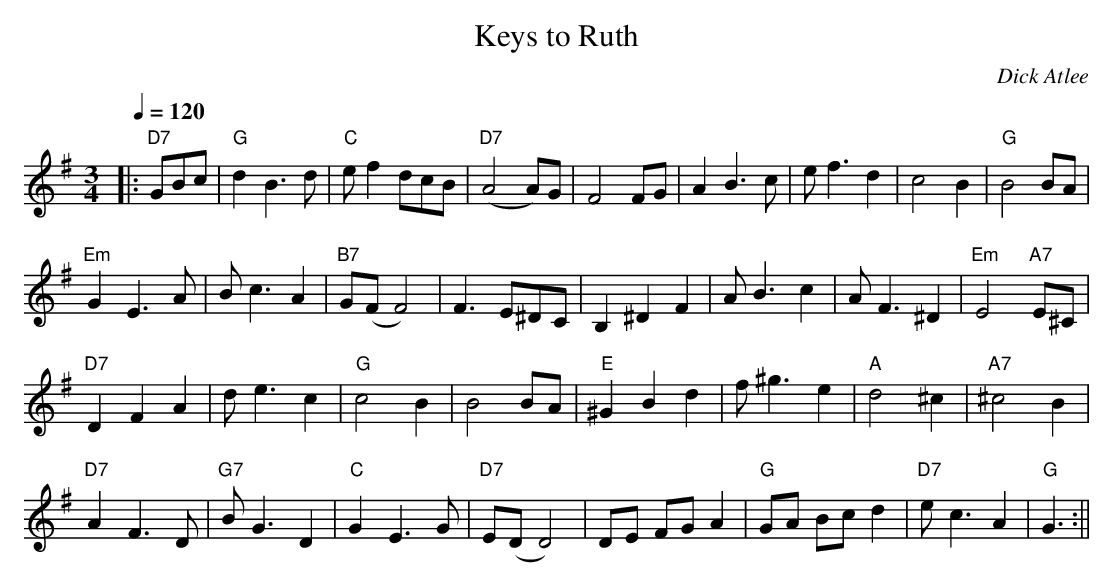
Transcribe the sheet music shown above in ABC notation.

X:1
T:Keys to Ruth
M:3/4
L:1/8
Q:1/4=120
C:Dick Atlee
K:G
|: "D7" GBc | "G" d2 B3 d | "C" e f2 dcB | "D7" (A4 A)G | F4 FG |
A2 B3 c | e f3 d2 | c4 B2 | "G" B4 BA | !
"Em" G2 E3 A | B c3 A2 | "B7" G(F F4) | F3 E^DC |
B,2 ^D2 F2 | A B3 c2 | A F3 ^D2 | "Em" E4 "A7" E^C | !
"D7" D2 F2 A2 | d e3 c2 | "G" c4 B2 | B4 BA |
"E" ^G2 B2 d2 | f ^g3 e2 | "A" d4 ^c2 | "A7" ^c4 B2 | !
"D7" A2 F3 D | "G7" B G3 D2 | "C" G2 E3 G | "D7" E(D D4) |
DE FG A2 | "G" GA Bc d2 | "D7" e c3 A2 | "G" G3 :||
